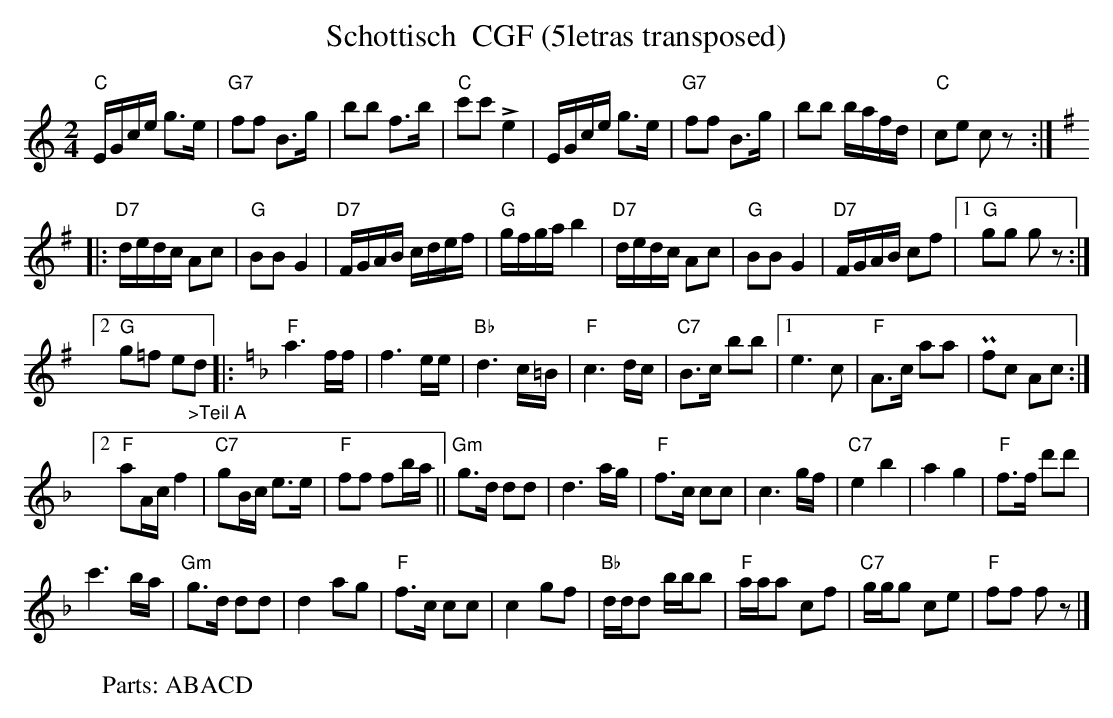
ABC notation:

X:1
T: Schottisch  CGF (5letras transposed)
M:2/4
L:1/16
K:C transpose=3 %%MIDI gchordon
"C"EGce g3e | "G7"f2f2 B3g | b2b2 f3b |  "C"c'2c'2!>!e4 | EGce g3e | "G7"f2f2 B3g | b2b2 bafd | "C"c2e2 c2z2 :: [K:G]
"D7"dedc A2c2 | "G"B2B2G4 | "D7"FGAB cdef | "G"gfgab4 | "D7"dedc A2c2 | "G"B2B2G4 | "D7"FGAB c2f2 |1 "G"g2g2 g2z2 :|2
"G"g2=f2 e2"_>Teil A"d2 |: [K:F] [L:1/8] "F"a3f/f/ | f3e/e/ | "Bb"d3c/=B/ | "F"c3d/c/ | "C7"B>c bb |1 e3c | "F"A>c aa | Pfc Ac :|2
"F"aA/c/f2 |  "C7"gB/c/ e>e | "F"ff fb/a/ || "Gm"g>d dd | d3a/g/ | "F"f>c cc | c3g/f/ | "C7"e2b2 | a2g2 | "F"f>f d'd' |
c'3b/a/ | "Gm"g>d dd | d2ag | "F"f>c cc | c2gf | "Bb"d/d/d b/b/b | "F"a/a/a cf | "C7"g/g/g ce | "F"ff fz |]
W: Parts: ABACD
